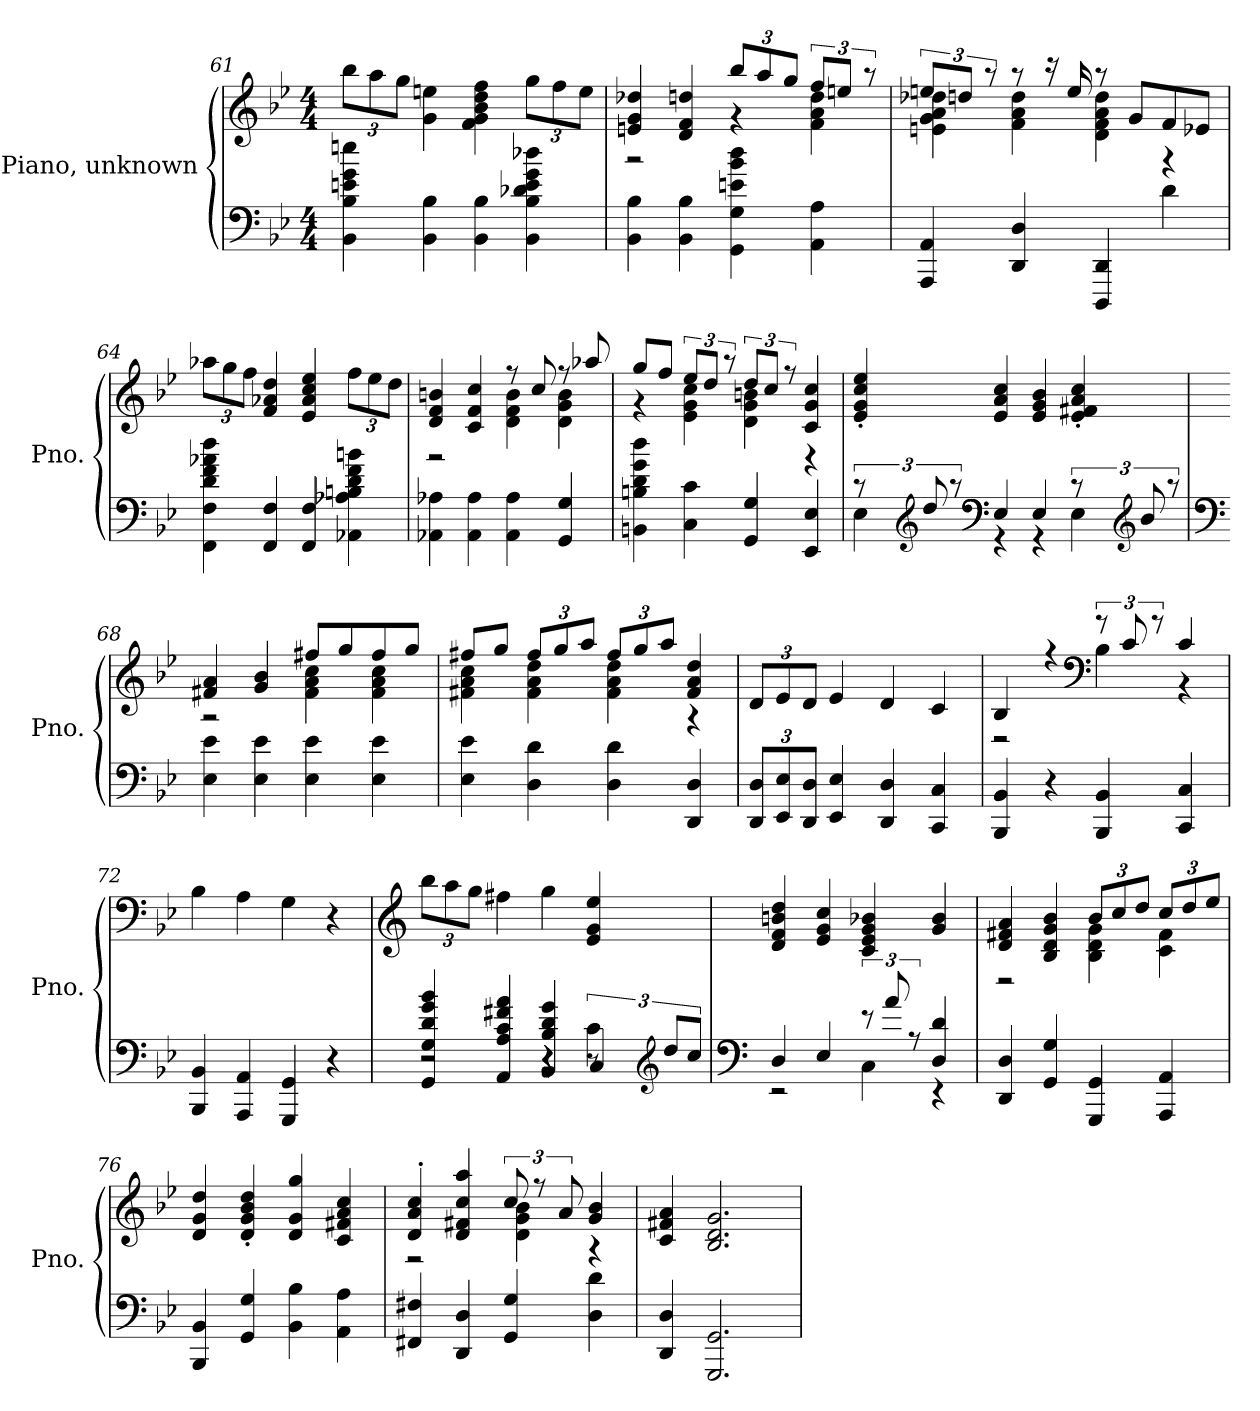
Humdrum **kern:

**kern	**kern
*part1	*part1
*staff2	*staff1
*I"Piano, unknown	*
*I'Pno.	*
*clefF4	*clefG2
*k[b-e-]	*k[b-e-]
*M4/4	*M4/4
*	*Xbrackettup
=61	=61
4BB-\ 4B-\ 4en\ 4g\ 4een\	12bb-\L
.	12aa\
.	12gg\J
4BB-\ 4B-\	4g\ 4een\
4BB-\ 4B-\	4f\ 4g\ 4b-\ 4dd\ 4ff\
4BB-\ 4B-\ 4d-X\ 4e\ 4g\ 4dd-X\	12gg\L
.	12ff\
.	12ee\J
=62	=62
*	*^
4BB-\ 4B-\	4en/ 4g/ 4dd-X/	2r
4BB-\ 4B-\	4d/ 4f/ 4ddn/	.
4GG\ 4G\ 4en\ 4b-\ 4dd\	12bb-/L	4r
.	12aa/	.
.	12gg/J	.
*	*brackettup	*
4AA\ 4A\	12ff/L	4f\ 4a\ 4dd\
.	12een/J	.
.	12r	.
=63	=63	=63
4AAA/ 4AA/	12een/L	4en\ 4g\ 4a\ 4dd-X\
.	12ddn/J	.
.	12r	.
4DD/ 4D/	8r	4f\ 4a\ 4dd\
.	16r	.
.	16ee/	.
4DDD/ 4DD/	8r	4d\ 4f\ 4a\ 4dd\
.	8g/L	.
4d\	8f/	4r
.	8e-X/J	.
*	*v	*v
!!LO:LB:g=z
=64	=64
*	*Xbrackettup
4FF\ 4F\ 4d\ 4f\ 4a-X\ 4dd\	12aa-X\L
.	12gg\
.	12ff\J
4FF/ 4F/	4f/ 4a-X/ 4dd/
4FF/ 4F/	4e-/ 4a-/ 4cc/ 4ee-/
4AA-X\ 4A-X\ 4Bn\ 4d\ 4f\ 4bn\	12ff\L
.	12ee-\
.	12dd\J
=65	=65
*	*^
4AA-X\ 4A-X\	4d/ 4f/ 4bn/	2r
4AA-\ 4A-\	4c/ 4f/ 4cc/	.
4AA-\ 4A-\	8r	4d\ 4f\ 4b\
.	8cc/	.
4GG/ 4G/	8r	4d\ 4g\ 4b\
.	8aa-X/	.
=66	=66	=66
4BBn\ 4Bn\ 4d\ 4g\ 4dd\	8gg/L	4r
.	8ff/J	.
*	*brackettup	*
4C\ 4c\	12ee-/L	4e-\ 4g\ 4cc\
.	12dd/J	.
.	12r	.
4GG/ 4G/	12dd/L	4d\ 4g\ 4bn\
.	12cc/J	.
.	12r	.
4EE-/ 4E-/	4c/ 4g/ 4cc/	4r
*	*v	*v
!!LO:LB:g=z
=67	=67
*^	*
12r	4E-\	4e-/' 4g/' 4cc/' 4ee-/'
*clefG2	*	*
12dd/	.	.
12r	.	.
*clefF4	*	*
4E-/	4r	4e-/ 4a/ 4cc/
4E-/	4r	4e-/ 4g/ 4b-/
12r	4E-\	4e-/' 4f#X/' 4a/' 4cc/'
*clefG2	*	*
12b-/	.	.
12r	.	.
*v	*v	*
=68	=68
*clefF4	*
*	*^
4E-\ 4e-\	4f#X/ 4a/	2r
4E-\ 4e-\	4g/ 4b-/	.
4E-\ 4e-\	8ff#X/L	4f#\ 4a\ 4cc\
.	8gg/	.
4E-\ 4e-\	8ff#/	4f#\ 4a\ 4cc\
.	8gg/J	.
=69	=69	=69
4E-\ 4e-\	8ff#X/L	4f#X\ 4a\ 4cc\
.	8gg/J	.
*	*Xbrackettup	*
4D\ 4d\	12ff#/L	4f#\ 4a\ 4dd\
.	12gg/	.
.	12aa/J	.
4D\ 4d\	12ff#/L	4f#\ 4a\ 4dd\
.	12gg/	.
.	12aa/J	.
4DD/ 4D/	4f#/ 4a/ 4dd/	4r
*	*v	*v
=70	=70
*Xbrackettup	*
12DD/ 12D/L	12d/L
12EE-/ 12E-/	12e-/
12DD/ 12D/J	12d/J
4EE-/ 4E-/	4e-/
4DD/ 4D/	4d/
4CC/ 4C/	4c/
!!LO:PB:g=z
=71	=71
*	*^
4BBB-/ 4BB-/	4B-/	2r
4r	4r	.
*	*clefF4	*
*	*brackettup	*
4BBB-/ 4BB-/	12r	4B-\
.	12c/	.
.	12r	.
4CC/ 4C/	4c/	4r
*	*v	*v
=72	=72
4BBB-/ 4BB-/	4B-\
4AAA/ 4AA/	4A\
4GGG/ 4GG/	4G\
4r	4r
=73	=73
*	*clefG2
*^	*
*	*^	*
*	*	*	*Xbrackettup
4GG/ 4G/ 4d/ 4g/ 4b-/	2r	2r	12bb-\L
.	.	.	12aa\
.	.	.	12gg\J
4AA/ 4A/ 4c/ 4f#X/ 4a/	.	.	4ff#X\
4BB-/ 4B-/ 4d/ 4g/	4r	4r	4gg\
*brackettup	*	*	*
12r	4c\	4C/	4e-/ 4g/ 4ee-/
*clefG2	*	*	*
12dd/L	.	.	.
12cc/J	.	.	.
*v	*v	*v	*
=74	=74
*clefF4	*
*^	*
4D/	2r	4d/ 4f/ 4bn/ 4dd/
4E-/	.	4e-/ 4g/ 4cc/
12r	4C\	4c/ 4e-/ 4g/ 4b-X/
12a/	.	.
12r	.	.
4D/ 4d/	4r	4g/ 4b-/
*v	*v	*
!!LO:LB:g=z
=75	=75
*	*^
4DD/ 4D/	4d/ 4f#X/ 4a/	2r
4GG/ 4G/	4B-/ 4d/ 4g/ 4b-/	.
4GGG/ 4GG/	12b-/L	4B-\ 4d\ 4g\
.	12cc/	.
.	12dd/J	.
4AAA/ 4AA/	12cc/L	4c\ 4f#\
.	12dd/	.
.	12ee-/J	.
*	*v	*v
=76	=76
4BBB-/ 4BB-/	4d/ 4g/ 4dd/
4GG/ 4G/	4d/' 4g/' 4b-/' 4dd/'
4BB-\ 4B-\	4d/ 4g/ 4gg/
4AA\ 4A\	4c/ 4f#X/ 4a/ 4cc/
=77	=77
*	*^
4FF#X/ 4F#X/	4d/' 4a/' 4cc/'	2r
4DD/ 4D/	4d/ 4f#X/ 4cc/ 4aa/	.
*	*brackettup	*
4GG/ 4G/	12cc/	4d\ 4g\ 4b-\
.	12r	.
.	12a/	.
4D\ 4d\	4g/ 4b-/	4r
*	*v	*v
=78	=78
4DD/ 4D/	4c/ 4f#X/ 4a/
2.GGG/ 2.GG/	2.B-/ 2.d/ 2.g/
=	=
*-	*-
